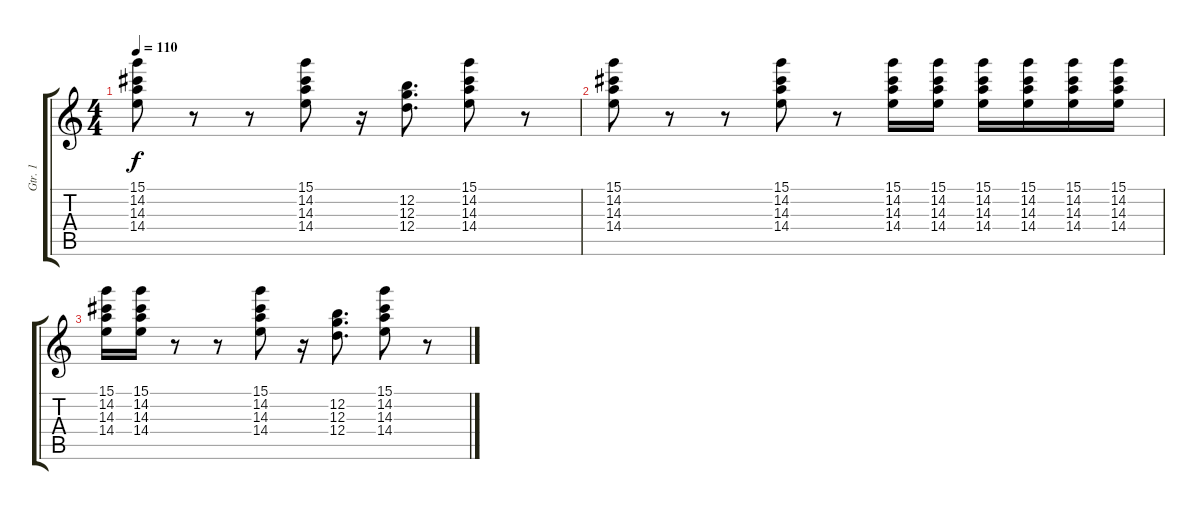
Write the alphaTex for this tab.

\track ("Gtr. 1" "Gtr. 1") {instrument electricguitarclean}
\staff {score tabs}
\tuning (E4 B3 G3 D3 A2 E2) {hide}
\ts (4 4)
\tempo 110
\clef g2
\ks c
(15.1 14.2 14.3 14.4).8{dy f} r.8 r.8 (15.1 14.2 14.3 14.4).8 r.16 (12.2 12.3 12.4).8{d} (15.1 14.2 14.3 14.4).8 r.8 |
(15.1 14.2 14.3 14.4).8 r.8 r.8 (15.1 14.2 14.3 14.4).8 r.8 (15.1 14.2 14.3 14.4).16 (15.1 14.2 14.3 14.4).16 (15.1 14.2 14.3 14.4).16 (15.1 14.2 14.3 14.4).16 (15.1 14.2 14.3 14.4).16 (15.1 14.2 14.3 14.4).16 |
(15.1 14.2 14.3 14.4).16 (15.1 14.2 14.3 14.4).16 r.8 r.8 (15.1 14.2 14.3 14.4).8 r.16 (12.2 12.3 12.4).8{d} (15.1 14.2 14.3 14.4).8 r.8
